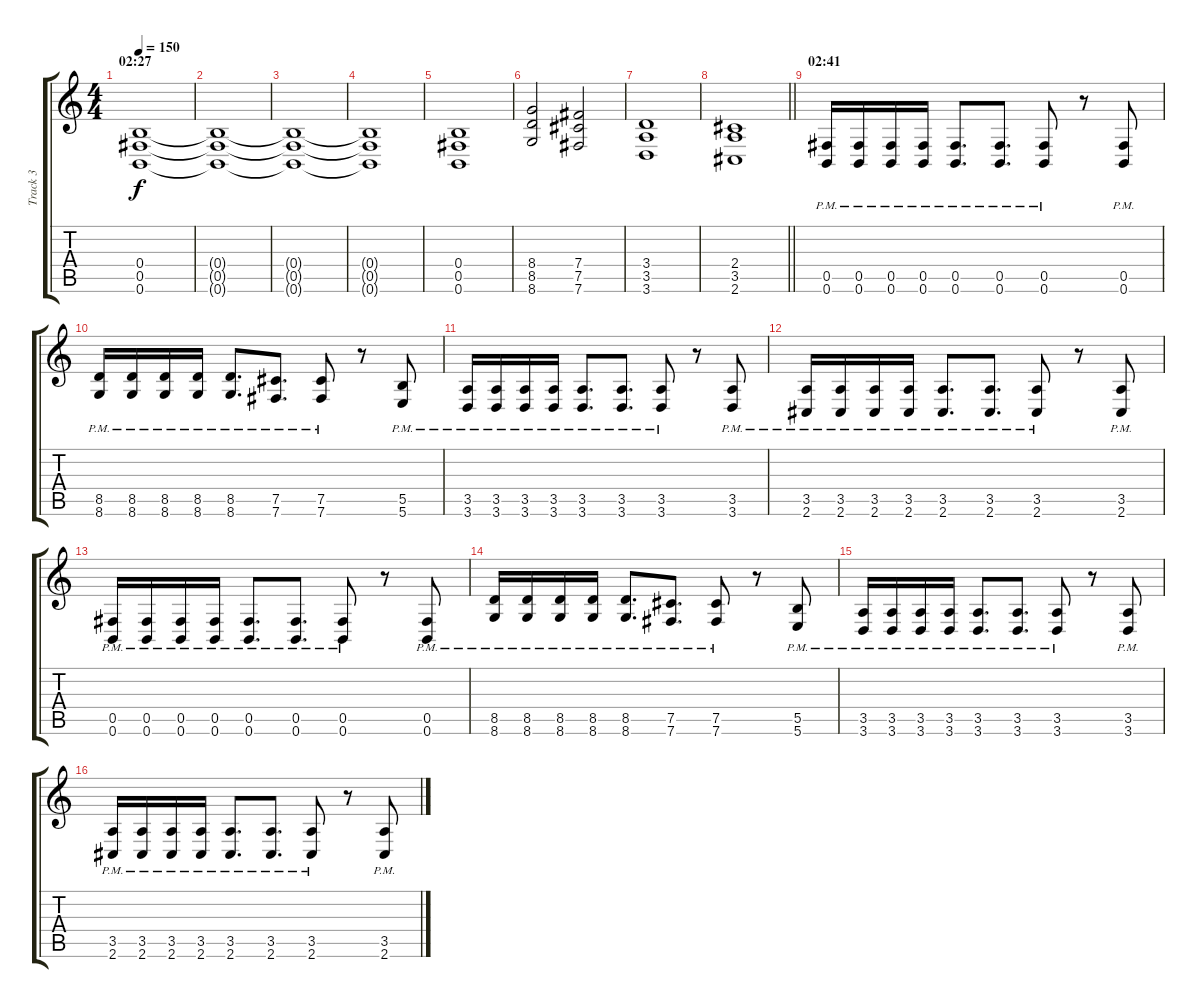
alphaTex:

\track ("Track 3" "Track 3") {instrument overdrivenguitar}
\staff {score tabs}
\tuning (Db4 Ab3 E3 B2 Gb2 B1) {hide}
\ts (4 4)
\section ("" "02:27")
\tempo 150
\clef g2
\ks c
(0.4 0.5 0.6).1{dy f} |
(0.4{t} 0.5{t} 0.6{t}).1 |
(0.4{t} 0.5{t} 0.6{t}).1 |
(0.4{t} 0.5{t} 0.6{t}).1 |
(0.4 0.5 0.6).1 |
(8.4 8.5 8.6).2 (7.4 7.5 7.6).2 |
(3.4 3.5 3.6).1 |
\barLineRight lightlight
(2.4 3.5 2.6).1 |
\section ("" "02:41")
(0.5{pm} 0.6{pm}).16 (0.5{pm} 0.6{pm}).16 (0.5{pm} 0.6{pm}).16 (0.5{pm} 0.6{pm}).16 (0.5{pm} 0.6{pm}).8{d} (0.5{pm} 0.6{pm}).8{d} (0.5{pm} 0.6{pm}).8 r.8 (0.5{pm} 0.6{pm}).8 |
(8.5{pm} 8.6{pm}).16 (8.5{pm} 8.6{pm}).16 (8.5{pm} 8.6{pm}).16 (8.5{pm} 8.6{pm}).16 (8.5{pm} 8.6{pm}).8{d} (7.5{pm} 7.6{pm}).8{d} (7.5{pm} 7.6{pm}).8 r.8 (5.5{pm} 5.6{pm}).8 |
(3.5{pm} 3.6{pm}).16 (3.5{pm} 3.6{pm}).16 (3.5{pm} 3.6{pm}).16 (3.5{pm} 3.6{pm}).16 (3.5{pm} 3.6{pm}).8{d} (3.5{pm} 3.6{pm}).8{d} (3.5{pm} 3.6{pm}).8 r.8 (3.5{pm} 3.6{pm}).8 |
(3.5{pm} 2.6{pm}).16 (3.5{pm} 2.6{pm}).16 (3.5{pm} 2.6{pm}).16 (3.5{pm} 2.6{pm}).16 (3.5{pm} 2.6{pm}).8{d} (3.5{pm} 2.6{pm}).8{d} (3.5{pm} 2.6{pm}).8 r.8 (3.5{pm} 2.6{pm}).8 |
(0.5{pm} 0.6{pm}).16 (0.5{pm} 0.6{pm}).16 (0.5{pm} 0.6{pm}).16 (0.5{pm} 0.6{pm}).16 (0.5{pm} 0.6{pm}).8{d} (0.5{pm} 0.6{pm}).8{d} (0.5{pm} 0.6{pm}).8 r.8 (0.5{pm} 0.6{pm}).8 |
(8.5{pm} 8.6{pm}).16 (8.5{pm} 8.6{pm}).16 (8.5{pm} 8.6{pm}).16 (8.5{pm} 8.6{pm}).16 (8.5{pm} 8.6{pm}).8{d} (7.5{pm} 7.6{pm}).8{d} (7.5{pm} 7.6{pm}).8 r.8 (5.5{pm} 5.6{pm}).8 |
(3.5{pm} 3.6{pm}).16 (3.5{pm} 3.6{pm}).16 (3.5{pm} 3.6{pm}).16 (3.5{pm} 3.6{pm}).16 (3.5{pm} 3.6{pm}).8{d} (3.5{pm} 3.6{pm}).8{d} (3.5{pm} 3.6{pm}).8 r.8 (3.5{pm} 3.6{pm}).8 |
(3.5{pm} 2.6{pm}).16 (3.5{pm} 2.6{pm}).16 (3.5{pm} 2.6{pm}).16 (3.5{pm} 2.6{pm}).16 (3.5{pm} 2.6{pm}).8{d} (3.5{pm} 2.6{pm}).8{d} (3.5{pm} 2.6{pm}).8 r.8 (3.5{pm} 2.6{pm}).8
